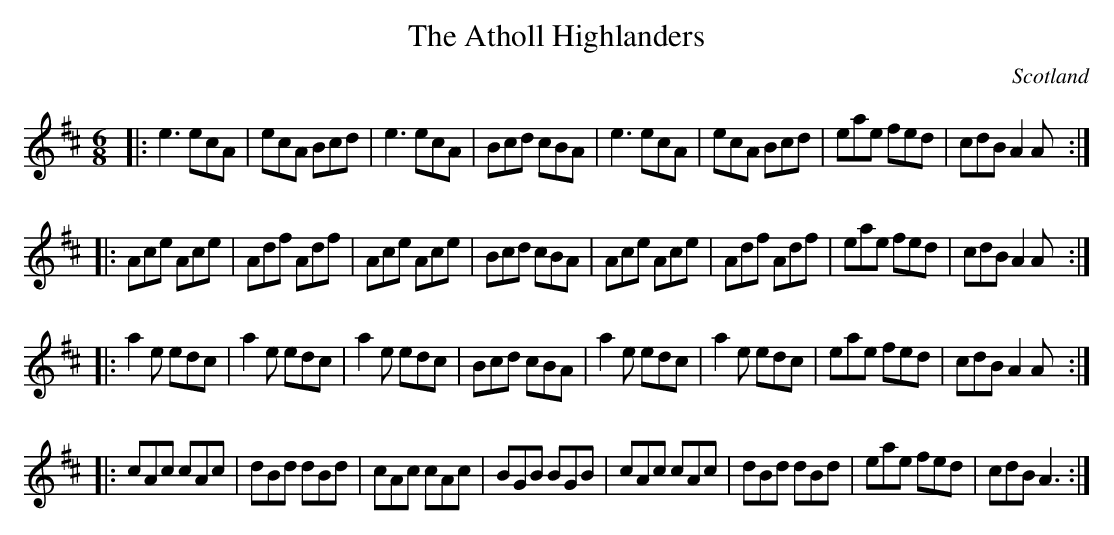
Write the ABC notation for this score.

X:1
T:Atholl Highlanders, The
O:Scotland
M:6/8
K:Amix
|: e3 ecA | ecA Bcd | e3 ecA | Bcd cBA |\
e3 ecA | ecA Bcd | eae fed | cdB A2A :|*
|: Ace Ace | Adf Adf | Ace Ace | Bcd cBA |\
Ace Ace | Adf Adf | eae fed | cdB A2A :|*
|:a2e edc | a2e edc | a2e edc | Bcd cBA |\
a2e edc | a2e edc | eae fed | cdB A2A :|*
|: cAc cAc | dBd dBd | cAc cAc | BGB BGB |\
cAc cAc | dBd dBd | eae fed | cdB A3 :|**
